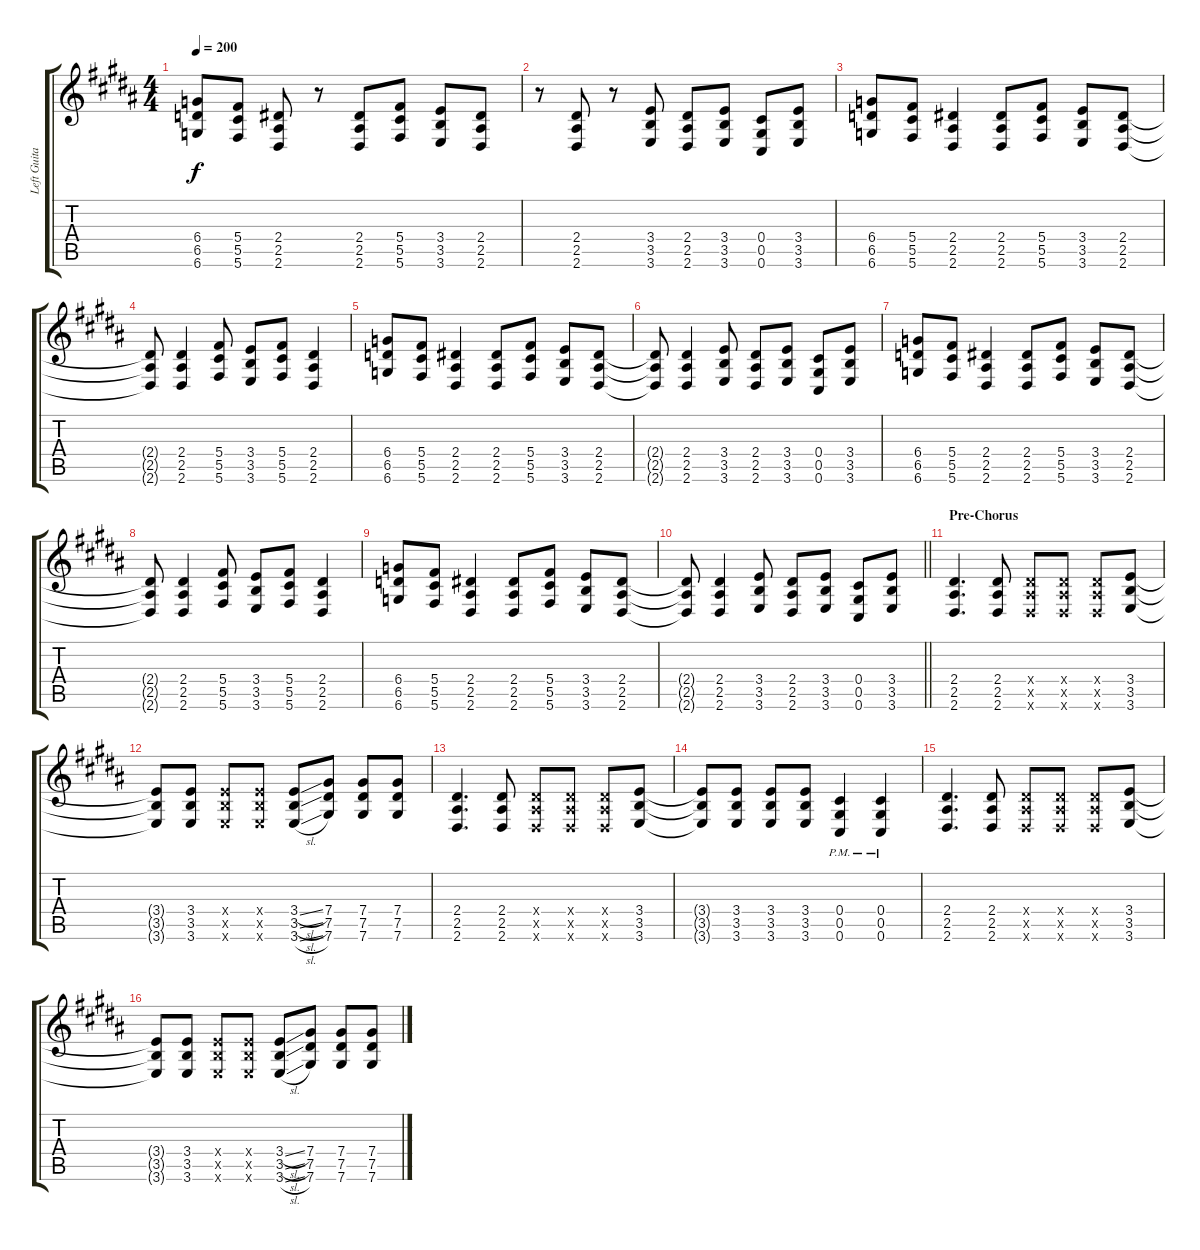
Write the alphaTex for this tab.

\track ("Left Guitar" "Left Guita") {instrument distortionguitar}
\staff {score tabs}
\tuning (Eb4 Bb3 Gb3 Db3 Ab2 Db2) {hide}
\ts (4 4)
\tempo 200
\clef g2
\ks b
(6.4 6.5 6.6).8{dy f} (5.4 5.5 5.6).8 (2.4 2.5 2.6).8 r.8 (2.4 2.5 2.6).8 (5.4 5.5 5.6).8 (3.4 3.5 3.6).8 (2.4 2.5 2.6).8 |
r.8 (2.4 2.5 2.6).8 r.8 (3.4 3.5 3.6).8 (2.4 2.5 2.6).8 (3.4 3.5 3.6).8 (0.4 0.5 0.6).8 (3.4 3.5 3.6).8 |
(6.4 6.5 6.6).8 (5.4 5.5 5.6).8 (2.4 2.5 2.6).4 (2.4 2.5 2.6).8 (5.4 5.5 5.6).8 (3.4 3.5 3.6).8 (2.4 2.5 2.6).8 |
(2.4{t} 2.5{t} 2.6{t}).8 (2.4 2.5 2.6).4 (5.4 5.5 5.6).8 (3.4 3.5 3.6).8 (5.4 5.5 5.6).8 (2.4 2.5 2.6).4 |
(6.4 6.5 6.6).8 (5.4 5.5 5.6).8 (2.4 2.5 2.6).4 (2.4 2.5 2.6).8 (5.4 5.5 5.6).8 (3.4 3.5 3.6).8 (2.4 2.5 2.6).8 |
(2.4{t} 2.5{t} 2.6{t}).8 (2.4 2.5 2.6).4 (3.4 3.5 3.6).8 (2.4 2.5 2.6).8 (3.4 3.5 3.6).8 (0.4 0.5 0.6).8 (3.4 3.5 3.6).8 |
(6.4 6.5 6.6).8 (5.4 5.5 5.6).8 (2.4 2.5 2.6).4 (2.4 2.5 2.6).8 (5.4 5.5 5.6).8 (3.4 3.5 3.6).8 (2.4 2.5 2.6).8 |
(2.4{t} 2.5{t} 2.6{t}).8 (2.4 2.5 2.6).4 (5.4 5.5 5.6).8 (3.4 3.5 3.6).8 (5.4 5.5 5.6).8 (2.4 2.5 2.6).4 |
(6.4 6.5 6.6).8 (5.4 5.5 5.6).8 (2.4 2.5 2.6).4 (2.4 2.5 2.6).8 (5.4 5.5 5.6).8 (3.4 3.5 3.6).8 (2.4 2.5 2.6).8 |
\barLineRight lightlight
(2.4{t} 2.5{t} 2.6{t}).8 (2.4 2.5 2.6).4 (3.4 3.5 3.6).8 (2.4 2.5 2.6).8 (3.4 3.5 3.6).8 (0.4 0.5 0.6).8 (3.4 3.5 3.6).8 |
\section ("" "Pre-Chorus")
(2.4 2.5 2.6).4{d} (2.4 2.5 2.6).8 (2.4{x} 2.5{x} 2.6{x}).8 (2.4{x} 2.5{x} 2.6{x}).8 (2.4{x} 2.5{x} 2.6{x}).8 (3.4 3.5 3.6).8 |
(3.4{t} 3.5{t} 3.6{t}).8 (3.4 3.5 3.6).8 (3.4{x} 3.5{x} 3.6{x}).8 (3.4{x} 3.5{x} 3.6{x}).8 (3.4{sl} 3.5{sl} 3.6{sl}).8 (7.4 7.5 7.6).8 (7.4 7.5 7.6).8 (7.4 7.5 7.6).8 |
(2.4 2.5 2.6).4{d} (2.4 2.5 2.6).8 (2.4{x} 2.5{x} 2.6{x}).8 (2.4{x} 2.5{x} 2.6{x}).8 (2.4{x} 2.5{x} 2.6{x}).8 (3.4 3.5 3.6).8 |
(3.4{t} 3.5{t} 3.6{t}).8 (3.4 3.5 3.6).8 (3.4 3.5 3.6).8 (3.4 3.5 3.6).8 (0.4{pm} 0.5{pm} 0.6{pm}).4 (0.4{pm} 0.5{pm} 0.6{pm}).4 |
(2.4 2.5 2.6).4{d} (2.4 2.5 2.6).8 (2.4{x} 2.5{x} 2.6{x}).8 (2.4{x} 2.5{x} 2.6{x}).8 (2.4{x} 2.5{x} 2.6{x}).8 (3.4 3.5 3.6).8 |
(3.4{t} 3.5{t} 3.6{t}).8 (3.4 3.5 3.6).8 (3.4{x} 3.5{x} 3.6{x}).8 (3.4{x} 3.5{x} 3.6{x}).8 (3.4{sl} 3.5{sl} 3.6{sl}).8 (7.4 7.5 7.6).8 (7.4 7.5 7.6).8 (7.4 7.5 7.6).8
